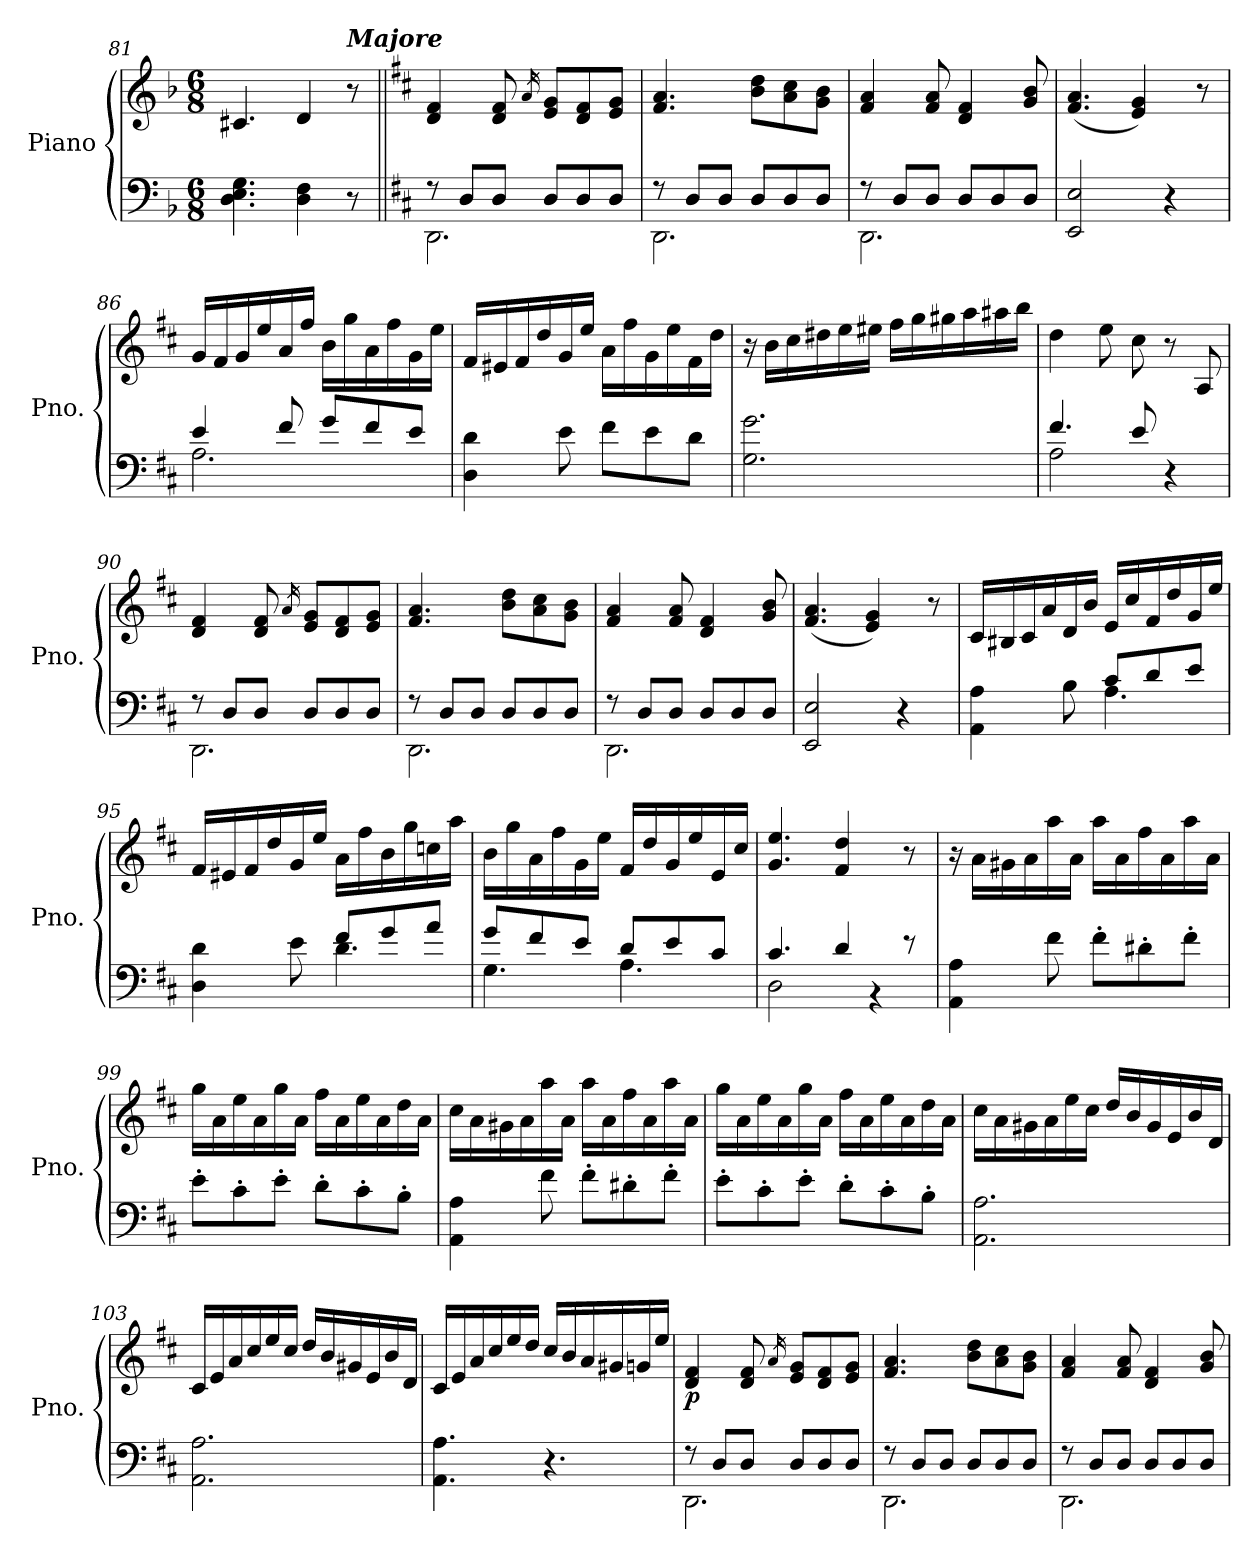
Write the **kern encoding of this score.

**kern	**kern	**dynam
*part1	*part1	*part1
*staff2	*staff1	*staff1/2
*I"Piano	*	*
*I'Pno.	*	*
*clefF4	*clefG2	*
*k[b-]	*k[b-]	*
*F:	*F:	*
*M6/8	*M6/8	*
=81	=81	=81
4.D\ 4.E\ 4.G\	4.c#X/	.
4D\ 4F\	4d/	.
!	!LO:TX:a:Bi:t=Majore	!
8r	8r	.
=82||	=82||	=82||
*k[f#c#]	*k[f#c#]	*
*D:	*D:	*
*^	*	*
8r	2.DD\	4d/ 4f#/	.
8D/L	.	.	.
8D/J	.	8d/ 8f#/	.
.	.	16qa/	.
8D/L	.	8e/ 8g/L	.
8D/	.	8d/ 8f#/	.
8D/J	.	8e/ 8g/J	.
!!LO:LB:g=z
=83	=83	=83	=83
8r	2.DD\	4.f#/ 4.a/	.
8D/L	.	.	.
8D/J	.	.	.
8D/L	.	8b\ 8dd\L	.
8D/	.	8a\ 8cc#\	.
8D/J	.	8g\ 8b\J	.
!!LO:LB:g=z
=84	=84	=84	=84
8r	2.DD\	4f#/ 4a/	.
8D/L	.	.	.
8D/J	.	8f#/ 8a/	.
8D/L	.	4d/ 4f#/	.
8D/	.	.	.
8D/J	.	8g/ 8b/	.
*v	*v	*	*
=85	=85	=85
2EE/ 2E/	(4.f#/ 4.a/	.
.	4e/ 4g/)	.
4r	.	.
.	8r	.
=86	=86	=86
*^	*	*
4e/	2.A\	16g/LL	.
.	.	16f#/	.
.	.	16g/	.
.	.	16ee/	.
8f#/	.	16a/	.
.	.	16ff#/JJ	.
8g/L	.	16b\LL	.
.	.	16gg\	.
8f#/	.	16a\	.
.	.	16ff#\	.
8e/J	.	16g\	.
.	.	16ee\JJ	.
*v	*v	*	*
=87	=87	=87
4D\ 4d\	16f#/LL	.
.	16e#X/	.
.	16f#/	.
.	16dd/	.
8e\	16g/	.
.	16ee/JJ	.
8f#\L	16a\LL	.
.	16ff#\	.
8e\	16g\	.
.	16ee\	.
8d\J	16f#\	.
.	16dd\JJ	.
!!LO:LB:g=z
=88	=88	=88
2.G\ 2.g\	16r	.
.	16b\LL	.
.	16cc#\	.
.	16dd#X\	.
.	16ee\	.
.	16ee#X\JJ	.
.	16ff#\LL	.
.	16gg\	.
.	16gg#X\	.
.	16aa\	.
.	16aa#X\	.
.	16bb\JJ	.
=89	=89	=89
*^	*	*
4.f#/	2A\	4dd\	.
.	.	8ee\	.
8e/	.	8cc#\	.
4r	4ryy	8r	.
.	.	8A/	.
=90	=90	=90	=90
8r	2.DD\	4d/ 4f#/	.
8D/L	.	.	.
8D/J	.	8d/ 8f#/	.
.	.	16qa/	.
8D/L	.	8e/ 8g/L	.
8D/	.	8d/ 8f#/	.
8D/J	.	8e/ 8g/J	.
=91	=91	=91	=91
8r	2.DD\	4.f#/ 4.a/	.
8D/L	.	.	.
8D/J	.	.	.
8D/L	.	8b\ 8dd\L	.
8D/	.	8a\ 8cc#\	.
8D/J	.	8g\ 8b\J	.
=92	=92	=92	=92
8r	2.DD\	4f#/ 4a/	.
8D/L	.	.	.
8D/J	.	8f#/ 8a/	.
8D/L	.	4d/ 4f#/	.
8D/	.	.	.
8D/J	.	8g/ 8b/	.
*v	*v	*	*
!!LO:PB:g=z
=93	=93	=93
2EE/ 2E/	(4.f#/ 4.a/	.
.	4e/ 4g/)	.
4r	.	.
.	8r	.
=94	=94	=94
*^	*	*
4AA\ 4A\	4.ryy	16c#/LL	.
.	.	16B#X/	.
.	.	16c#/	.
.	.	16a/	.
8B\	.	16d/	.
.	.	16b/JJ	.
8c#/L	4.A\	16e/LL	.
.	.	16cc#/	.
8d/	.	16f#/	.
.	.	16dd/	.
8e/J	.	16g/	.
.	.	16ee/JJ	.
=95	=95	=95	=95
4D\ 4d\	4.ryy	16f#/LL	.
.	.	16e#X/	.
.	.	16f#/	.
.	.	16dd/	.
8e\	.	16g/	.
.	.	16ee/JJ	.
8f#/L	4.d\	16a\LL	.
.	.	16ff#\	.
8g/	.	16b\	.
.	.	16gg\	.
8a/J	.	16ccn\	.
.	.	16aa\JJ	.
=96	=96	=96	=96
8g/L	4.G\	16b\LL	.
.	.	16gg\	.
8f#/	.	16a\	.
.	.	16ff#\	.
8e/J	.	16g\	.
.	.	16ee\JJ	.
8d/L	4.A\	16f#/LL	.
.	.	16dd/	.
8e/	.	16g/	.
.	.	16ee/	.
8c#/J	.	16e/	.
.	.	16cc#/JJ	.
=97	=97	=97	=97
4.c#/	2D\	4.g/ 4.ee/	.
4d/	.	4f#/ 4dd/	.
.	4r	.	.
8r	.	8r	.
*v	*v	*	*
!!LO:LB:g=z
=98	=98	=98
4AA\ 4A\	16r	.
.	16a\LL	.
.	16g#X\	.
.	16a\	.
8f#\	16aa\	.
.	16a\JJ	.
8f#'\L	16aa\LL	.
.	16a\	.
8d#X'\	16ff#\	.
.	16a\	.
8f#'\J	16aa\	.
.	16a\JJ	.
=99	=99	=99
8e'\L	16gg\LL	.
.	16a\	.
8c#'\	16ee\	.
.	16a\	.
8e'\J	16gg\	.
.	16a\JJ	.
8d'\L	16ff#\LL	.
.	16a\	.
8c#'\	16ee\	.
.	16a\	.
8B'\J	16dd\	.
.	16a\JJ	.
=100	=100	=100
4AA\ 4A\	16cc#\LL	.
.	16a\	.
.	16g#X\	.
.	16a\	.
8f#\	16aa\	.
.	16a\JJ	.
8f#'\L	16aa\LL	.
.	16a\	.
8d#X'\	16ff#\	.
.	16a\	.
8f#'\J	16aa\	.
.	16a\JJ	.
!!LO:LB:g=z
=101	=101	=101
8e'\L	16gg\LL	.
.	16a\	.
8c#'\	16ee\	.
.	16a\	.
8e'\J	16gg\	.
.	16a\JJ	.
8d'\L	16ff#\LL	.
.	16a\	.
8c#'\	16ee\	.
.	16a\	.
8B'\J	16dd\	.
.	16a\JJ	.
!!LO:LB:g=z
=102	=102	=102
2.AA\ 2.A\	16cc#\LL	.
.	16a\	.
.	16g#X\	.
.	16a\	.
.	16ee\	.
.	16cc#\JJ	.
.	16dd/LL	.
.	16b/	.
.	16g#/	.
.	16e/	.
.	16b/	.
.	16d/JJ	.
=103	=103	=103
2.AA\ 2.A\	16c#/LL	.
.	16e/	.
.	16a/	.
.	16cc#/	.
.	16ee/	.
.	16cc#/JJ	.
.	16dd/LL	.
.	16b/	.
.	16g#X/	.
.	16e/	.
.	16b/	.
.	16d/JJ	.
=104	=104	=104
4.AA\ 4.A\	16c#/LL	.
.	16e/	.
.	16a/	.
.	16cc#/	.
.	16ee/	.
.	16dd/JJ	.
4.r	16cc#/LL	.
.	16b/	.
.	16a/	.
.	16g#X/	.
.	16gn/	.
.	16ee/JJ	.
=105	=105	=105
*^	*	*
!	!	!	!LO:DY:b
8r	2.DD\	4d/ 4f#/	p
8D/L	.	.	.
8D/J	.	8d/ 8f#/	.
.	.	16qa/	.
8D/L	.	8e/ 8g/L	.
8D/	.	8d/ 8f#/	.
8D/J	.	8e/ 8g/J	.
!!LO:LB:g=z
=106	=106	=106	=106
8r	2.DD\	4.f#/ 4.a/	.
8D/L	.	.	.
8D/J	.	.	.
8D/L	.	8b\ 8dd\L	.
8D/	.	8a\ 8cc#\	.
8D/J	.	8g\ 8b\J	.
=107	=107	=107	=107
8r	2.DD\	4f#/ 4a/	.
8D/L	.	.	.
8D/J	.	8f#/ 8a/	.
8D/L	.	4d/ 4f#/	.
8D/	.	.	.
8D/J	.	8g/ 8b/	.
*v	*v	*	*
=	=	=
*-	*-	*-
